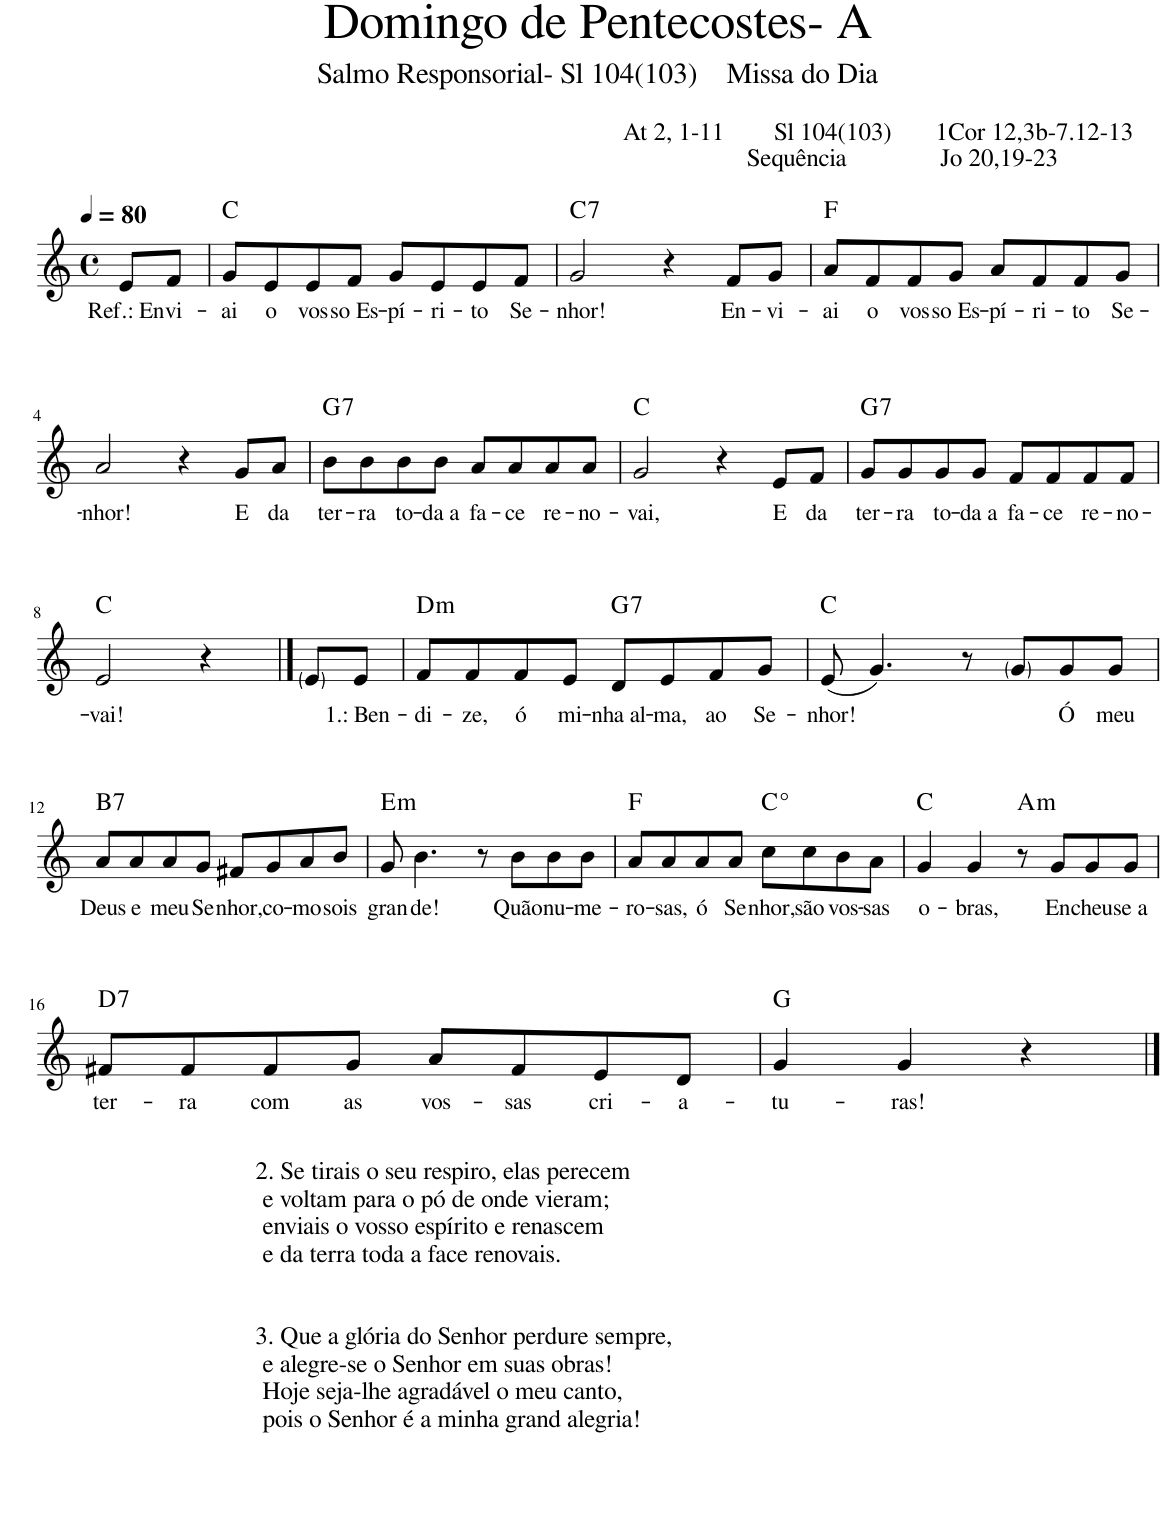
**kern	**text	**harte
*part1	*part1	*part1
*staff1	*staff1	*
*I"Voz	*	*
*I'Vo.	*	*
*clefG2	*	*
*k[]	*	*
*M4/4	*	*
*met(c)	*	*
*MM80	*	*
=	=	=
!	!LO:LY:b	!
8e/L	Ref.: En-	.
!	!LO:LY:b	!
8f/J	-vi-	.
=1	=1	=1
!	!LO:LY:b	!
8g/L	-ai	C:maj
!	!LO:LY:b	!
8e/	o	.
!	!LO:LY:b	!
8e/	vos-	.
!	!LO:LY:b	!
8f/J	-so Es-	.
!	!LO:LY:b	!
8g/L	-pí-	.
!	!LO:LY:b	!
8e/	-ri-	.
!	!LO:LY:b	!
8e/	-to	.
!	!LO:LY:b	!
8f/J	Se-	.
=2	=2	=2
!	!LO:LY:b	!LO:H:kt=7
2g/	-nhor!	C:7
4r	.	.
!	!LO:LY:b	!
8f/L	En-	.
!	!LO:LY:b	!
8g/J	-vi-	.
=3	=3	=3
!	!LO:LY:b	!
8a/L	-ai	F:maj
!	!LO:LY:b	!
8f/	o	.
!	!LO:LY:b	!
8f/	vos-	.
!	!LO:LY:b	!
8g/J	-so Es-	.
!	!LO:LY:b	!
8a/L	-pí-	.
!	!LO:LY:b	!
8f/	-ri-	.
!	!LO:LY:b	!
8f/	-to	.
!	!LO:LY:b	!
8g/J	Se-	.
!!LO:LB:g=z
=4	=4	=4
!	!LO:LY:b	!
2a/	-nhor!	.
4r	.	.
!	!LO:LY:b	!
8g/L	E	.
!	!LO:LY:b	!
8a/J	da	.
=5	=5	=5
!	!LO:LY:b	!LO:H:kt=7
8b\L	ter-	G:7
!	!LO:LY:b	!
8b\	-ra	.
!	!LO:LY:b	!
8b\	to-	.
!	!LO:LY:b	!
8b\J	-da a	.
!	!LO:LY:b	!
8a/L	fa-	.
!	!LO:LY:b	!
8a/	-ce	.
!	!LO:LY:b	!
8a/	re-	.
!	!LO:LY:b	!
8a/J	-no-	.
=6	=6	=6
!	!LO:LY:b	!
2g/	-vai,	C:maj
4r	.	.
!	!LO:LY:b	!
8e/L	E	.
!	!LO:LY:b	!
8f/J	da	.
=7	=7	=7
!	!LO:LY:b	!LO:H:kt=7
8g/L	ter-	G:7
!	!LO:LY:b	!
8g/	-ra	.
!	!LO:LY:b	!
8g/	to-	.
!	!LO:LY:b	!
8g/J	-da a	.
!	!LO:LY:b	!
8f/L	fa-	.
!	!LO:LY:b	!
8f/	-ce	.
!	!LO:LY:b	!
8f/	re-	.
!	!LO:LY:b	!
8f/J	-no-	.
!!LO:LB:g=z
=8	=8	=8
!	!LO:LY:b	!
2e/	-vai!	C:maj
4r	.	.
==9	==9	==9
8e/L	.	.
!	!LO:LY:b	!
8e/J	1.: Ben-	.
=10	=10	=10
!	!LO:LY:b	!LO:H:kt=m
8f/L	-di-	D:min
!	!LO:LY:b	!
8f/	-ze,	.
!	!LO:LY:b	!
8f/	ó	.
!	!LO:LY:b	!
8e/J	mi-	.
!	!LO:LY:b	!LO:H:kt=7
8d/L	-nha al-	G:7
!	!LO:LY:b	!
8e/	-ma,	.
!	!LO:LY:b	!
8f/	ao	.
!	!LO:LY:b	!
8g/J	Se-	.
=11	=11	=11
!	!LO:LY:b	!
(8e/	-nhor!	C:maj
4.g/)	.	.
8r	.	.
8g/L	.	.
!	!LO:LY:b	!
8g/	Ó	.
!	!LO:LY:b	!
8g/J	meu	.
!!LO:LB:g=z
=12	=12	=12
!	!LO:LY:b	!LO:H:kt=7
8a/L	Deus	B:7
!	!LO:LY:b	!
8a/	e	.
!	!LO:LY:b	!
8a/	meu	.
!	!LO:LY:b	!
8g/J	Se-	.
!	!LO:LY:b	!
8f#X/L	-nhor,	.
!	!LO:LY:b	!
8g/	co-	.
!	!LO:LY:b	!
8a/	-mo	.
!	!LO:LY:b	!
8b/J	sois	.
=13	=13	=13
!	!LO:LY:b	!LO:H:kt=m
8g/	gran-	E:min
!	!LO:LY:b	!
4.b\	-de!	.
8r	.	.
!	!LO:LY:b	!
8b\L	Quão	.
!	!LO:LY:b	!
8b\	nu-	.
!	!LO:LY:b	!
8b\J	-me-	.
=14	=14	=14
!	!LO:LY:b	!
8a/L	-ro-	F:maj
!	!LO:LY:b	!
8a/	-sas,	.
!	!LO:LY:b	!
8a/	ó	.
!	!LO:LY:b	!
8a/J	Se-	.
!	!LO:LY:b	!LO:H:kt=°
8cc\L	-nhor,	.
!	!LO:LY:b	!
8cc\	são	.
!	!LO:LY:b	!
8b\	vos-	.
!	!LO:LY:b	!
8a\J	-sas	.
=15	=15	=15
!	!LO:LY:b	!
4g/	o-	C:maj
!	!LO:LY:b	!
4g/	-bras,	.
!	!	!LO:H:kt=m
8r	.	A:min
!	!LO:LY:b	!
8g/L	En-	.
!	!LO:LY:b	!
8g/	-cheu-	.
!	!LO:LY:b	!
8g/J	-se a	.
!!LO:LB:g=z
=16	=16	=16
!LO:TX:b:t=2. Se tirais o seu respiro, elas perecem	!	!
!LO:TX:b:t=e voltam para o pó de onde vieram;	!	!
!LO:TX:b:t=enviais o vosso espírito e renascem	!	!
!LO:TX:b:t=e da terra toda a face renovais.	!	!
!LO:TX:b:t=3. Que a glória do Senhor perdure sempre,	!	!
!LO:TX:b:t=e alegre-se o Senhor em suas obras!	!	!
!LO:TX:b:t=Hoje seja-lhe agradável o meu canto,	!	!
!LO:TX:b:t=pois o Senhor é a minha grand alegria!	!	!
!	!LO:LY:b	!LO:H:kt=7
8f#X/L	ter-	D:7
!	!LO:LY:b	!
8f#/	-ra	.
!	!LO:LY:b	!
8f#/	com	.
!	!LO:LY:b	!
8g/J	as	.
!	!LO:LY:b	!
8a/L	vos-	.
!	!LO:LY:b	!
8f#/	-sas	.
!	!LO:LY:b	!
8e/	cri-	.
!	!LO:LY:b	!
8d/J	-a-	.
=17	=17	=17
!	!LO:LY:b	!
4g/	-tu-	G:maj
!	!LO:LY:b	!
4g/	-ras!	.
4r	.	.
==	==	==
*-	*-	*-
